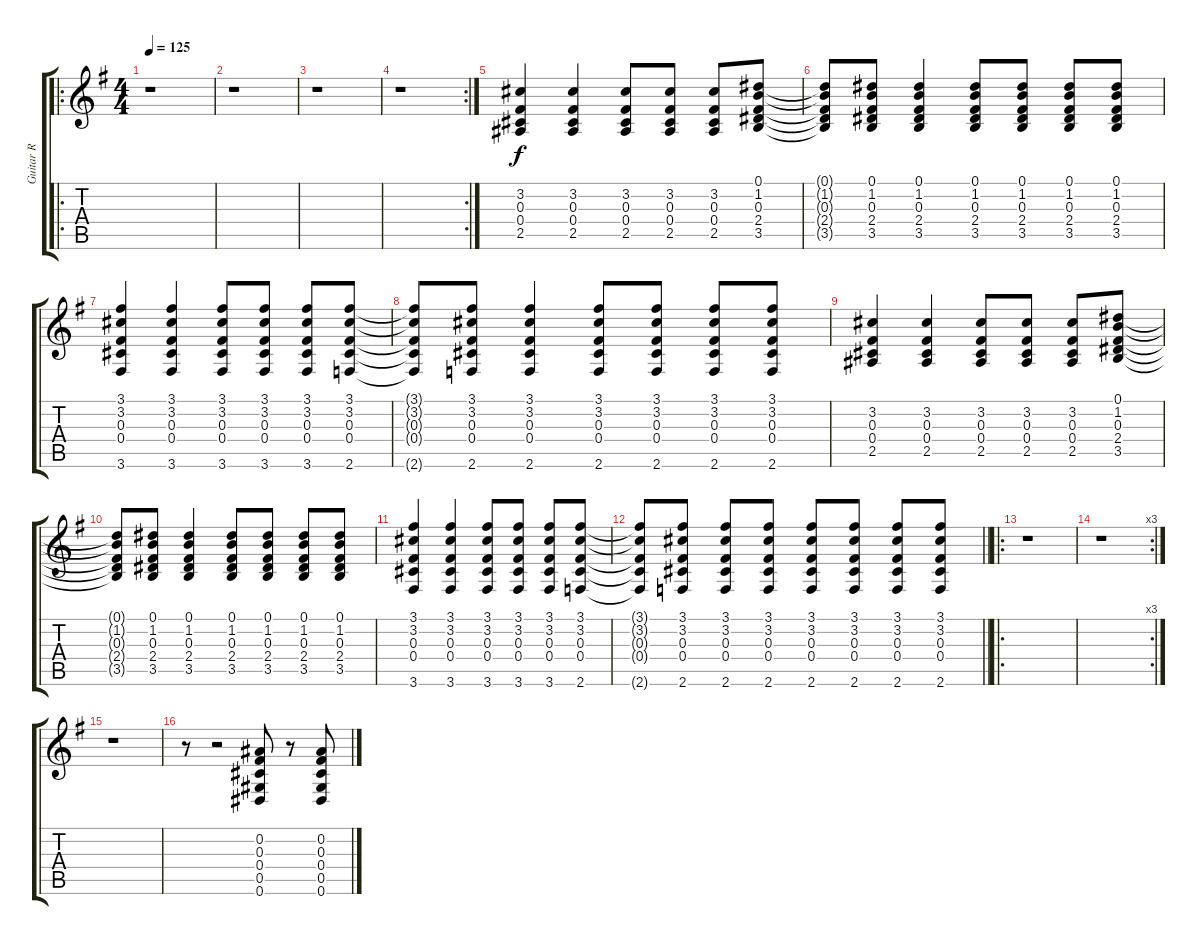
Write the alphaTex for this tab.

\track ("Guitar R" "Guitar R") {instrument overdrivenguitar}
\staff {score tabs}
\tuning (Eb4 Bb3 Gb3 Db3 Ab2 Eb2) {hide}
\ro
\ts (4 4)
\tempo 125
\clef g2
\ks g
r.1{dy f} |
r.1 |
r.1 |
\rc 2
r.1 |
(3.2 0.3 0.4 2.5).4 (3.2 0.3 0.4 2.5).4 (3.2 0.3 0.4 2.5).8 (3.2 0.3 0.4 2.5).8 (3.2 0.3 0.4 2.5).8 (0.1 1.2 0.3 2.4 3.5).8 |
(0.1{t} 1.2{t} 0.3{t} 2.4{t} 3.5{t}).8 (0.1 1.2 0.3 2.4 3.5).8 (0.1 1.2 0.3 2.4 3.5).4 (0.1 1.2 0.3 2.4 3.5).8 (0.1 1.2 0.3 2.4 3.5).8 (0.1 1.2 0.3 2.4 3.5).8 (0.1 1.2 0.3 2.4 3.5).8 |
(3.1 3.2 0.3 0.4 3.6).4 (3.1 3.2 0.3 0.4 3.6).4 (3.1 3.2 0.3 0.4 3.6).8 (3.1 3.2 0.3 0.4 3.6).8 (3.1 3.2 0.3 0.4 3.6).8 (3.1 3.2 0.3 0.4 2.6).8 |
(3.1{t} 3.2{t} 0.3{t} 0.4{t} 2.6{t}).8 (3.1 3.2 0.3 0.4 2.6).8 (3.1 3.2 0.3 0.4 2.6).4 (3.1 3.2 0.3 0.4 2.6).8 (3.1 3.2 0.3 0.4 2.6).8 (3.1 3.2 0.3 0.4 2.6).8 (3.1 3.2 0.3 0.4 2.6).8 |
(3.2 0.3 0.4 2.5).4 (3.2 0.3 0.4 2.5).4 (3.2 0.3 0.4 2.5).8 (3.2 0.3 0.4 2.5).8 (3.2 0.3 0.4 2.5).8 (0.1 1.2 0.3 2.4 3.5).8 |
(0.1{t} 1.2{t} 0.3{t} 2.4{t} 3.5{t}).8 (0.1 1.2 0.3 2.4 3.5).8 (0.1 1.2 0.3 2.4 3.5).4 (0.1 1.2 0.3 2.4 3.5).8 (0.1 1.2 0.3 2.4 3.5).8 (0.1 1.2 0.3 2.4 3.5).8 (0.1 1.2 0.3 2.4 3.5).8 |
(3.1 3.2 0.3 0.4 3.6).4 (3.1 3.2 0.3 0.4 3.6).4 (3.1 3.2 0.3 0.4 3.6).8 (3.1 3.2 0.3 0.4 3.6).8 (3.1 3.2 0.3 0.4 3.6).8 (3.1 3.2 0.3 0.4 2.6).8 |
\barLineRight lightlight
(3.1{t} 3.2{t} 0.3{t} 0.4{t} 2.6{t}).8 (3.1 3.2 0.3 0.4 2.6).8 (3.1 3.2 0.3 0.4 2.6).8 (3.1 3.2 0.3 0.4 2.6).8 (3.1 3.2 0.3 0.4 2.6).8 (3.1 3.2 0.3 0.4 2.6).8 (3.1 3.2 0.3 0.4 2.6).8 (3.1 3.2 0.3 0.4 2.6).8 |
\ro
r.1 |
\rc 3
r.1 |
r.1 |
r.8 r.2 (0.2 0.3 0.4 0.5 0.6).8 r.8 (0.2 0.3 0.4 0.5 0.6).8
